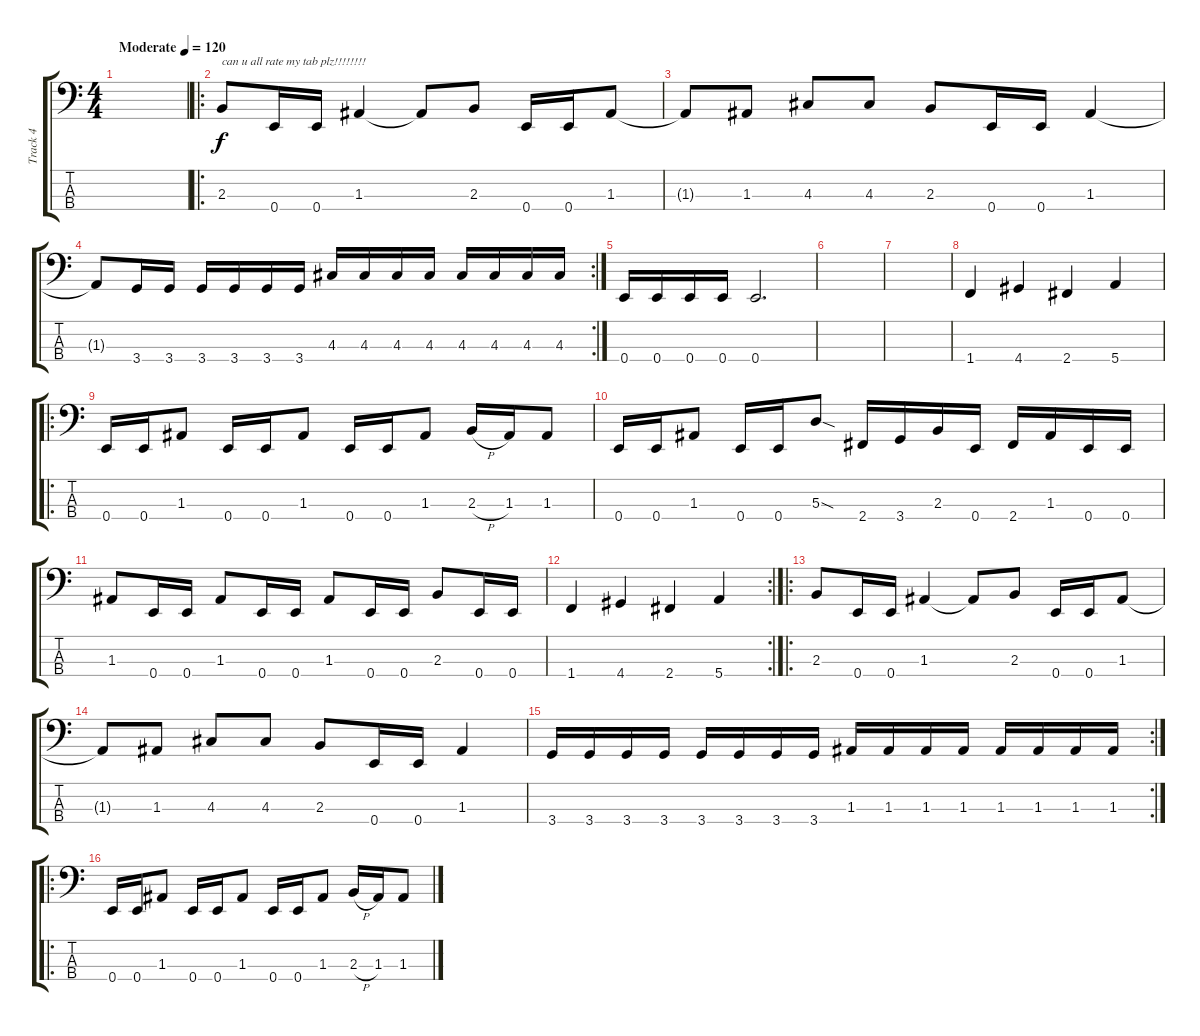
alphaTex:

\track ("Track 4" "Track 4") {instrument electricbassfinger}
\staff {score tabs}
\tuning (G2 D2 A1 E1) {hide}
\ts (4 4)
\tempo (120 "Moderate")
\clef f4
\ks c
|
\ro
2.3.8{txt "can u all rate my tab plz!!!!!!!!"} 0.4.16 0.4.16 1.3.4 1.3{t}.8 2.3.8 0.4.16 0.4.16 1.3.8 |
1.3{t}.8 1.3.8 4.3.8 4.3.8 2.3.8 0.4.16 0.4.16 1.3.4 |
\rc 2
1.3{t}.8 3.4.16 3.4.16 3.4.16 3.4.16 3.4.16 3.4.16 4.3.16 4.3.16 4.3.16 4.3.16 4.3.16 4.3.16 4.3.16 4.3.16 |
0.4.16 0.4.16 0.4.16 0.4.16 0.4.2{d} |
|
|
1.4.4 4.4.4 2.4.4 5.4.4 |
\ro
0.4.16 0.4.16 1.3.8 0.4.16 0.4.16 1.3.8 0.4.16 0.4.16 1.3.8 2.3{h}.16 1.3.16 1.3.8 |
0.4.16 0.4.16 1.3.8 0.4.16 0.4.16 5.3{sod}.8 2.4.16 3.4.16 2.3.16 0.4.16 2.4.16 1.3.16 0.4.16 0.4.16 |
1.3.8 0.4.16 0.4.16 1.3.8 0.4.16 0.4.16 1.3.8 0.4.16 0.4.16 2.3.8 0.4.16 0.4.16 |
\rc 2
1.4.4 4.4.4 2.4.4 5.4.4 |
\ro
2.3.8 0.4.16 0.4.16 1.3.4 1.3{t}.8 2.3.8 0.4.16 0.4.16 1.3.8 |
1.3{t}.8 1.3.8 4.3.8 4.3.8 2.3.8 0.4.16 0.4.16 1.3.4 |
\rc 2
3.4.16 3.4.16 3.4.16 3.4.16 3.4.16 3.4.16 3.4.16 3.4.16 1.3.16 1.3.16 1.3.16 1.3.16 1.3.16 1.3.16 1.3.16 1.3.16 |
\ro
0.4.16 0.4.16 1.3.8 0.4.16 0.4.16 1.3.8 0.4.16 0.4.16 1.3.8 2.3{h}.16 1.3.16 1.3.8
